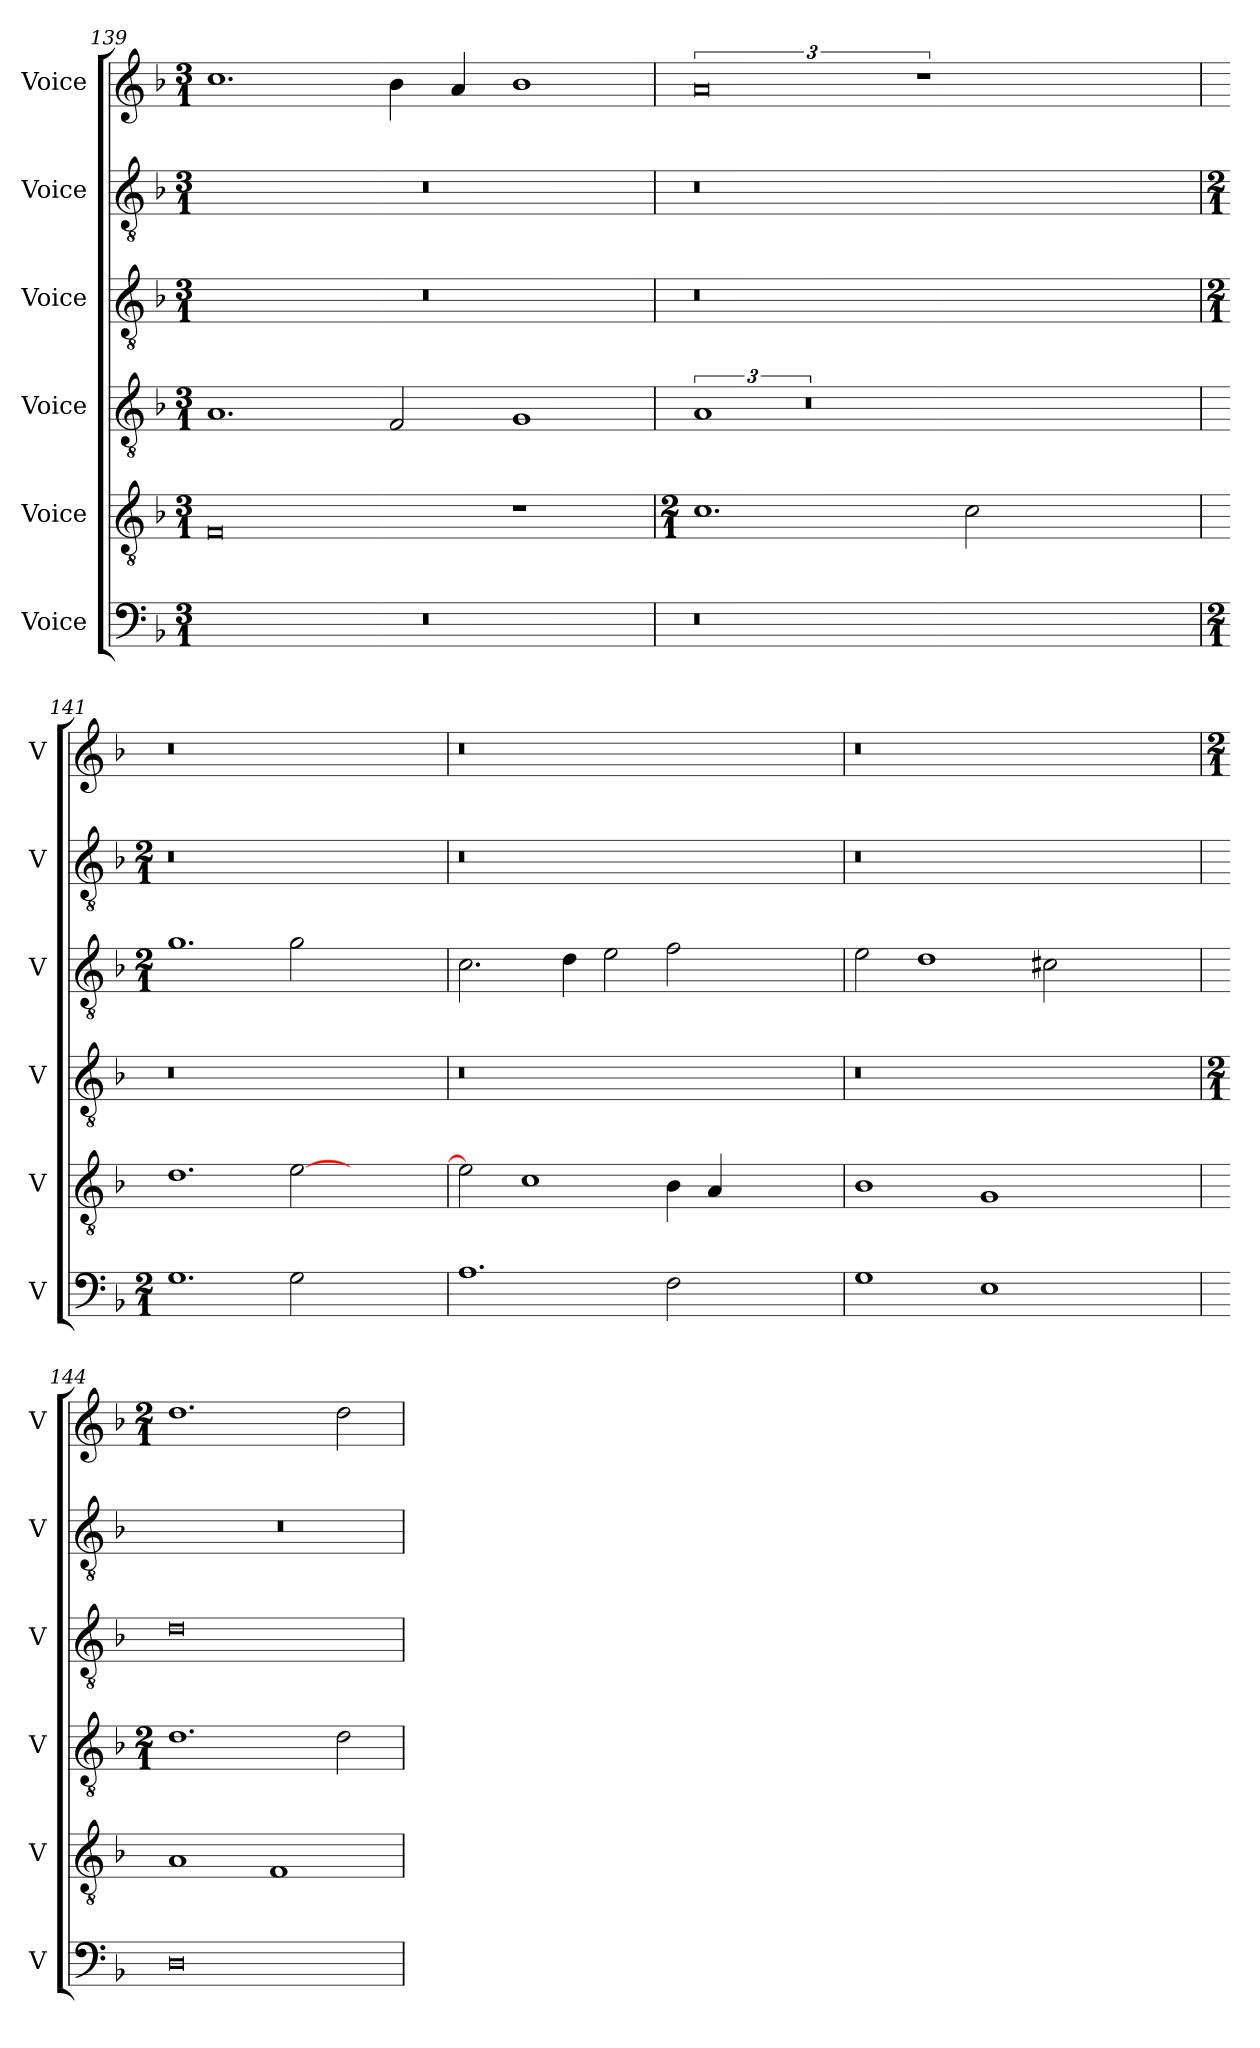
**kern	**kern	**kern	**kern	**kern	**kern
*part6	*part5	*part4	*part3	*part2	*part1
*staff6	*staff5	*staff4	*staff3	*staff2	*staff1
*I"Voice	*I"Voice	*I"Voice	*I"Voice	*I"Voice	*I"Voice
*I'V	*I'V	*I'V	*I'V	*I'V	*I'V
*clefF4	*clefGv2	*clefGv2	*clefGv2	*clefGv2	*clefG2
*k[b-]	*k[b-]	*k[b-]	*k[b-]	*k[b-]	*k[b-]
*M3/1	*M3/1	*M3/1	*M3/1	*M3/1	*M3/1
=139	=139	=139	=139	=139	=139
0.r	0F	1.A	0.r	0.r	1.cc
.	.	2F/	.	.	4b-\
.	.	.	.	.	4a/
.	1r	1G	.	.	1b-
=140	=140	=140	=140	=140	=140
*	*M2/1	*	*	*	*
0r	1.c	3%2A	0r	0r	3%4a
.	.	3%4r	.	.	.
.	.	.	.	.	3%2r
.	2c\	.	.	.	.
1ryy	1ryy	1ryy	1ryy	1ryy	1ryy
!!LO:PB:g=z
=141	=141	=141	=141	=141	=141
*M2/1	*	*	*M2/1	*M2/1	*
1.G	1.d	0r	1.g	0r	0r
2G\	[2e\	.	2g\	.	.
1ryy	1ryy	1ryy	1ryy	1ryy	1ryy
=142	=142	=142	=142	=142	=142
1.A	2e\]	0r	2.c\	0r	0r
.	1c	.	.	.	.
.	.	.	4d\	.	.
.	.	.	2e\	.	.
2F\	4B-\	.	2f\	.	.
.	4A/	.	.	.	.
1ryy	1ryy	1ryy	1ryy	1ryy	1ryy
=143	=143	=143	=143	=143	=143
1G	1B-	0r	2e\	0r	0r
.	.	.	1d	.	.
1E	1G	.	.	.	.
.	.	.	2c#X\	.	.
1ryy	1ryy	1ryy	1ryy	1ryy	1ryy
!!LO:LB:g=z
=144	=144	=144	=144	=144	=144
*	*	*M2/1	*	*	*M2/1
0D	1A	1.d	0d	0r	1.dd
.	1F	.	.	.	.
.	.	2d\	.	.	2dd\
=	=	=	=	=	=
*-	*-	*-	*-	*-	*-
